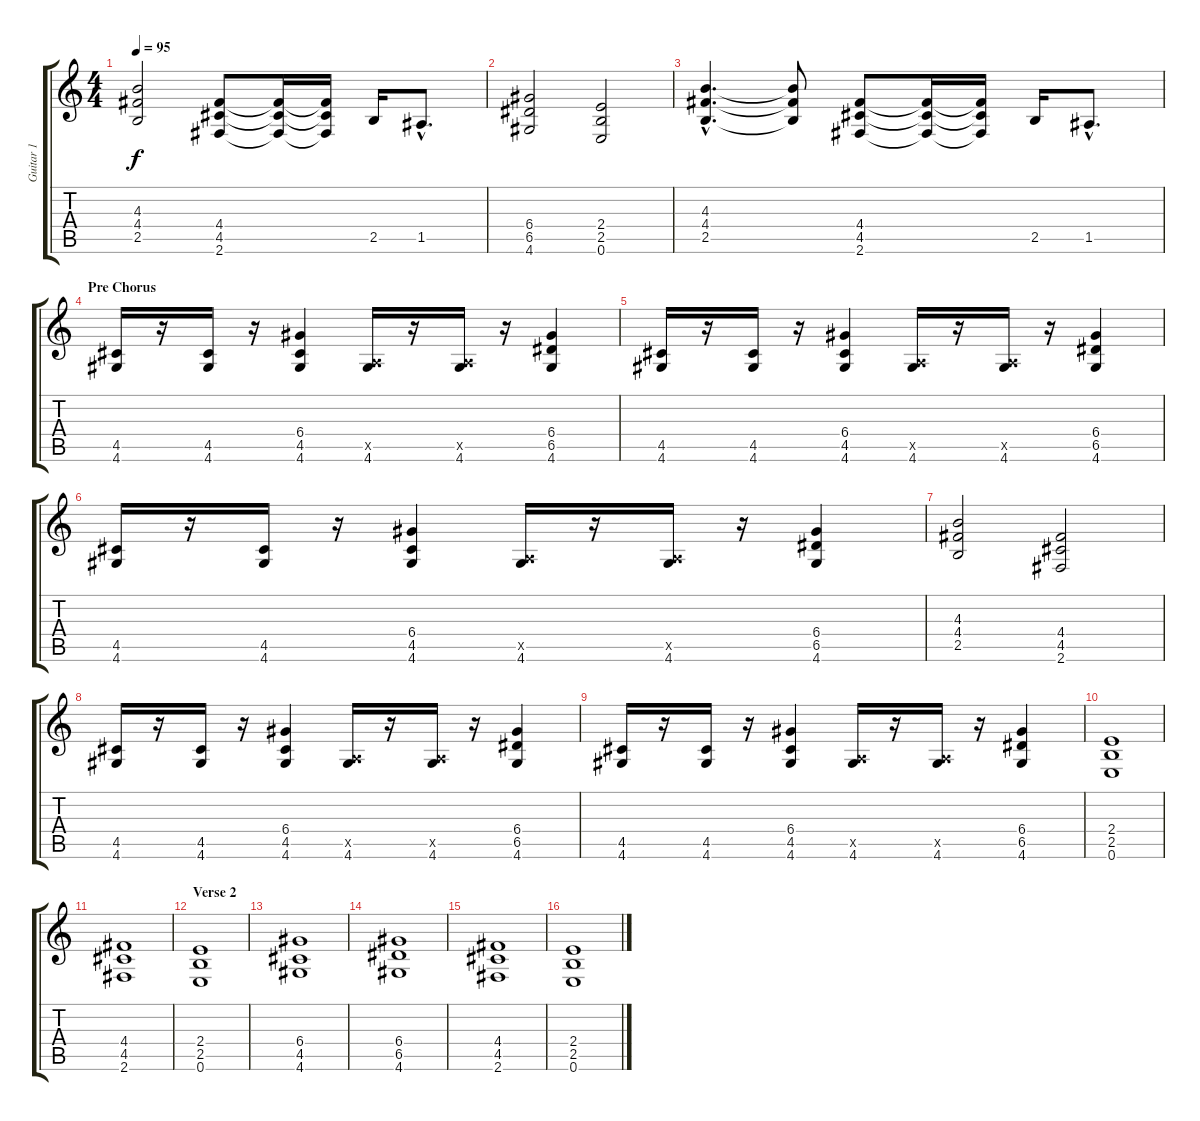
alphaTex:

\track ("Guitar 1" "Guitar 1") {instrument distortionguitar}
\staff {score tabs}
\tuning (E4 B3 G3 D3 A2 E2) {hide}
\ts (4 4)
\tempo 95
\clef g2
\ks c
(4.3 4.4 2.5).2{dy f} (4.4 4.5 2.6).8 (4.4{t} 4.5{t} 2.6{t}).16 (4.4{t} 4.5{t} 2.6{t}).16 2.5.16 1.5{hac}.8{d} |
(6.4 6.5 4.6).2 (2.4 2.5 0.6).2 |
(4.3{hac} 4.4{hac} 2.5{hac}).4{d} (4.3{t} 4.4{t} 2.5{t}).8 (4.4 4.5 2.6).8 (4.4{t} 4.5{t} 2.6{t}).16 (4.4{t} 4.5{t} 2.6{t}).16 2.5.16 1.5{hac}.8{d} |
\section ("" "Pre Chorus")
(4.5 4.6).16 r.16 (4.5 4.6).16 r.16 (6.4 4.5 4.6).4 (0.5{x} 4.6).16 r.16 (0.5{x} 4.6).16 r.16 (6.4 6.5 4.6).4 |
(4.5 4.6).16 r.16 (4.5 4.6).16 r.16 (6.4 4.5 4.6).4 (0.5{x} 4.6).16 r.16 (0.5{x} 4.6).16 r.16 (6.4 6.5 4.6).4 |
(4.5 4.6).16 r.16 (4.5 4.6).16 r.16 (6.4 4.5 4.6).4 (0.5{x} 4.6).16 r.16 (0.5{x} 4.6).16 r.16 (6.4 6.5 4.6).4 |
(4.3 4.4 2.5).2 (4.4 4.5 2.6).2 |
(4.5 4.6).16 r.16 (4.5 4.6).16 r.16 (6.4 4.5 4.6).4 (0.5{x} 4.6).16 r.16 (0.5{x} 4.6).16 r.16 (6.4 6.5 4.6).4 |
(4.5 4.6).16 r.16 (4.5 4.6).16 r.16 (6.4 4.5 4.6).4 (0.5{x} 4.6).16 r.16 (0.5{x} 4.6).16 r.16 (6.4 6.5 4.6).4 |
(2.4 2.5 0.6).1 |
(4.4 4.5 2.6).1 |
\section ("" "Verse 2")
(2.4 2.5 0.6).1 |
(6.4 4.5 4.6).1 |
(6.4 6.5 4.6).1 |
(4.4 4.5 2.6).1 |
(2.4 2.5 0.6).1
